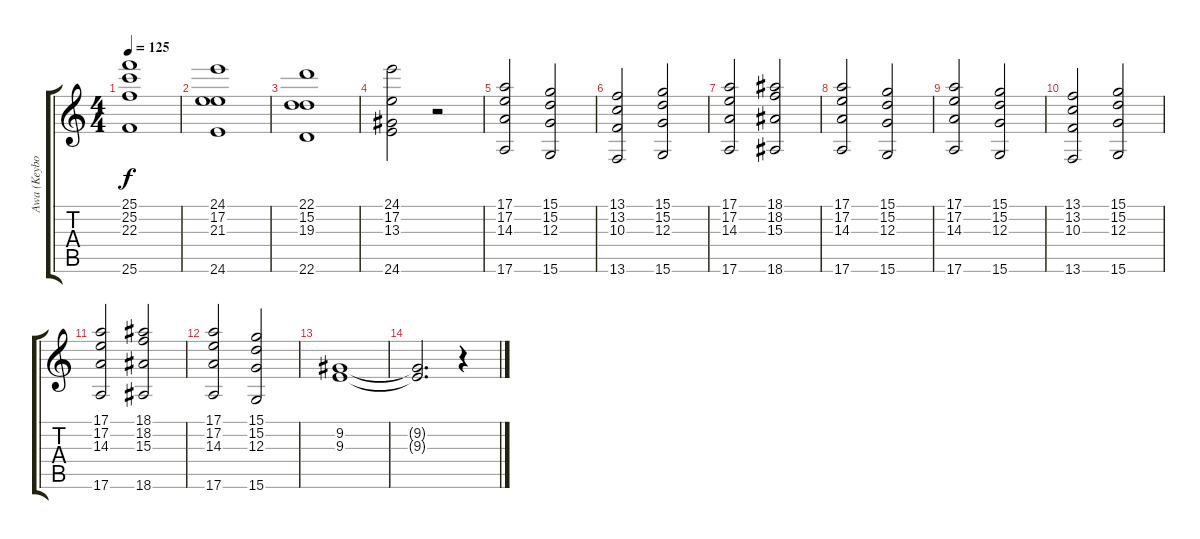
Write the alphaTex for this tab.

\track ("Awa (Keybords 2)" "Awa (Keybo") {instrument stringensemble2}
\staff {score tabs}
\tuning (E4 B3 G3 D3 A2 E2) {hide}
\ts (4 4)
\tempo 125
\clef g2
\ks c
(25.1 25.2 22.3 25.6).1{dy f} |
(24.1 17.2 21.3 24.6).1 |
(22.1 15.2 19.3 22.6).1 |
(24.1 17.2 13.3 24.6).2 r.2 |
(17.1 17.2 14.3 17.6).2{volume 10 instrument stringensemble2} (15.1 15.2 12.3 15.6).2 |
(13.1 13.2 10.3 13.6).2 (15.1 15.2 12.3 15.6).2 |
(17.1 17.2 14.3 17.6).2{instrument stringensemble1} (18.1 18.2 15.3 18.6).2 |
(17.1 17.2 14.3 17.6).2 (15.1 15.2 12.3 15.6).2 |
(17.1 17.2 14.3 17.6).2{instrument stringensemble2} (15.1 15.2 12.3 15.6).2 |
(13.1 13.2 10.3 13.6).2 (15.1 15.2 12.3 15.6).2 |
(17.1 17.2 14.3 17.6).2{instrument stringensemble1} (18.1 18.2 15.3 18.6).2 |
(17.1 17.2 14.3 17.6).2 (15.1 15.2 12.3 15.6).2 |
(9.2 9.3).1{volume 12 instrument stringensemble2} |
(9.2{t} 9.3{t}).2{d} r.4
